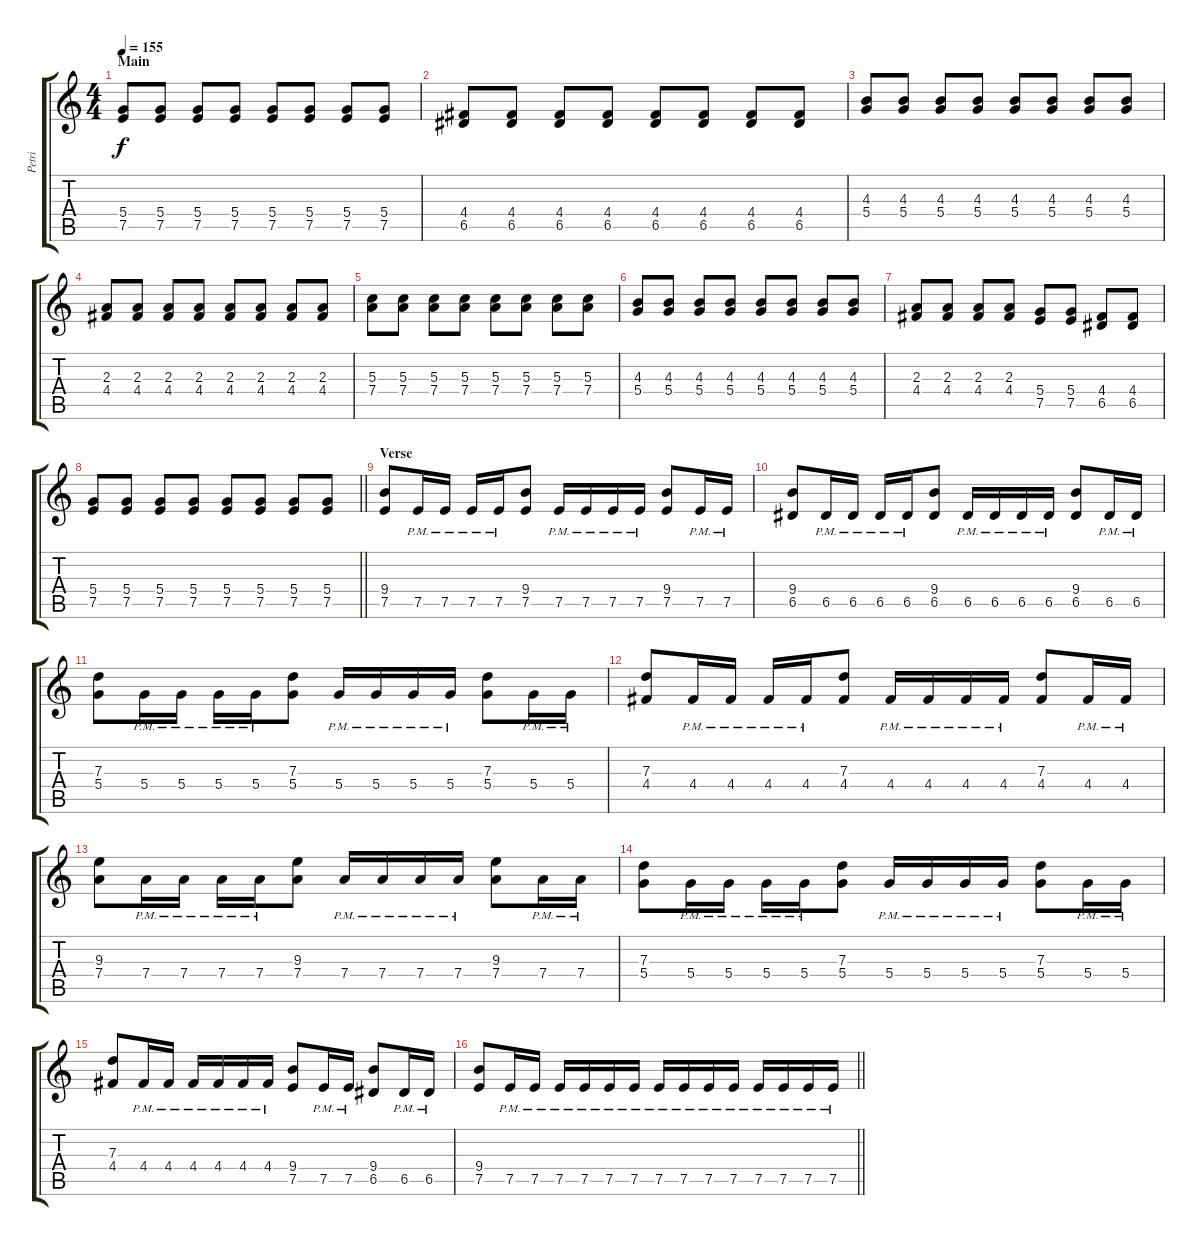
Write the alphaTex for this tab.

\track ("Petri" "Petri") {instrument distortionguitar}
\staff {score tabs}
\tuning (E4 B3 G3 D3 A2 E2) {hide}
\ts (4 4)
\section ("" "Main")
\tempo 155
\clef g2
\ks c
(5.4 7.5).8{dy f} (5.4 7.5).8 (5.4 7.5).8 (5.4 7.5).8 (5.4 7.5).8 (5.4 7.5).8 (5.4 7.5).8 (5.4 7.5).8 |
(4.4 6.5).8 (4.4 6.5).8 (4.4 6.5).8 (4.4 6.5).8 (4.4 6.5).8 (4.4 6.5).8 (4.4 6.5).8 (4.4 6.5).8 |
(4.3 5.4).8 (4.3 5.4).8 (4.3 5.4).8 (4.3 5.4).8 (4.3 5.4).8 (4.3 5.4).8 (4.3 5.4).8 (4.3 5.4).8 |
(2.3 4.4).8 (2.3 4.4).8 (2.3 4.4).8 (2.3 4.4).8 (2.3 4.4).8 (2.3 4.4).8 (2.3 4.4).8 (2.3 4.4).8 |
(5.3 7.4).8 (5.3 7.4).8 (5.3 7.4).8 (5.3 7.4).8 (5.3 7.4).8 (5.3 7.4).8 (5.3 7.4).8 (5.3 7.4).8 |
(4.3 5.4).8 (4.3 5.4).8 (4.3 5.4).8 (4.3 5.4).8 (4.3 5.4).8 (4.3 5.4).8 (4.3 5.4).8 (4.3 5.4).8 |
(2.3 4.4).8 (2.3 4.4).8 (2.3 4.4).8 (2.3 4.4).8 (5.4 7.5).8 (5.4 7.5).8 (4.4 6.5).8 (4.4 6.5).8 |
\barLineRight lightlight
(5.4 7.5).8 (5.4 7.5).8 (5.4 7.5).8 (5.4 7.5).8 (5.4 7.5).8 (5.4 7.5).8 (5.4 7.5).8 (5.4 7.5).8 |
\section ("" "Verse")
(9.4 7.5).8 7.5{pm}.16 7.5{pm}.16 7.5{pm}.16 7.5{pm}.16 (9.4 7.5).8 7.5{pm}.16 7.5{pm}.16 7.5{pm}.16 7.5{pm}.16 (9.4 7.5).8 7.5{pm}.16 7.5{pm}.16 |
(9.4 6.5).8 6.5{pm}.16 6.5{pm}.16 6.5{pm}.16 6.5{pm}.16 (9.4 6.5).8 6.5{pm}.16 6.5{pm}.16 6.5{pm}.16 6.5{pm}.16 (9.4 6.5).8 6.5{pm}.16 6.5{pm}.16 |
(7.3 5.4).8 5.4{pm}.16 5.4{pm}.16 5.4{pm}.16 5.4{pm}.16 (7.3 5.4).8 5.4{pm}.16 5.4{pm}.16 5.4{pm}.16 5.4{pm}.16 (7.3 5.4).8 5.4{pm}.16 5.4{pm}.16 |
(7.3 4.4).8 4.4{pm}.16 4.4{pm}.16 4.4{pm}.16 4.4{pm}.16 (7.3 4.4).8 4.4{pm}.16 4.4{pm}.16 4.4{pm}.16 4.4{pm}.16 (7.3 4.4).8 4.4{pm}.16 4.4{pm}.16 |
(9.3 7.4).8 7.4{pm}.16 7.4{pm}.16 7.4{pm}.16 7.4{pm}.16 (9.3 7.4).8 7.4{pm}.16 7.4{pm}.16 7.4{pm}.16 7.4{pm}.16 (9.3 7.4).8 7.4{pm}.16 7.4{pm}.16 |
(7.3 5.4).8 5.4{pm}.16 5.4{pm}.16 5.4{pm}.16 5.4{pm}.16 (7.3 5.4).8 5.4{pm}.16 5.4{pm}.16 5.4{pm}.16 5.4{pm}.16 (7.3 5.4).8 5.4{pm}.16 5.4{pm}.16 |
(7.3 4.4).8 4.4{pm}.16 4.4{pm}.16 4.4{pm}.16 4.4{pm}.16 4.4{pm}.16 4.4{pm}.16 (9.4 7.5).8 7.5{pm}.16 7.5{pm}.16 (9.4 6.5).8 6.5{pm}.16 6.5{pm}.16 |
\barLineRight lightlight
(9.4 7.5).8 7.5{pm}.16 7.5{pm}.16 7.5{pm}.16 7.5{pm}.16 7.5{pm}.16 7.5{pm}.16 7.5{pm}.16 7.5{pm}.16 7.5{pm}.16 7.5{pm}.16 7.5{pm}.16 7.5{pm}.16 7.5{pm}.16 7.5{pm}.16
